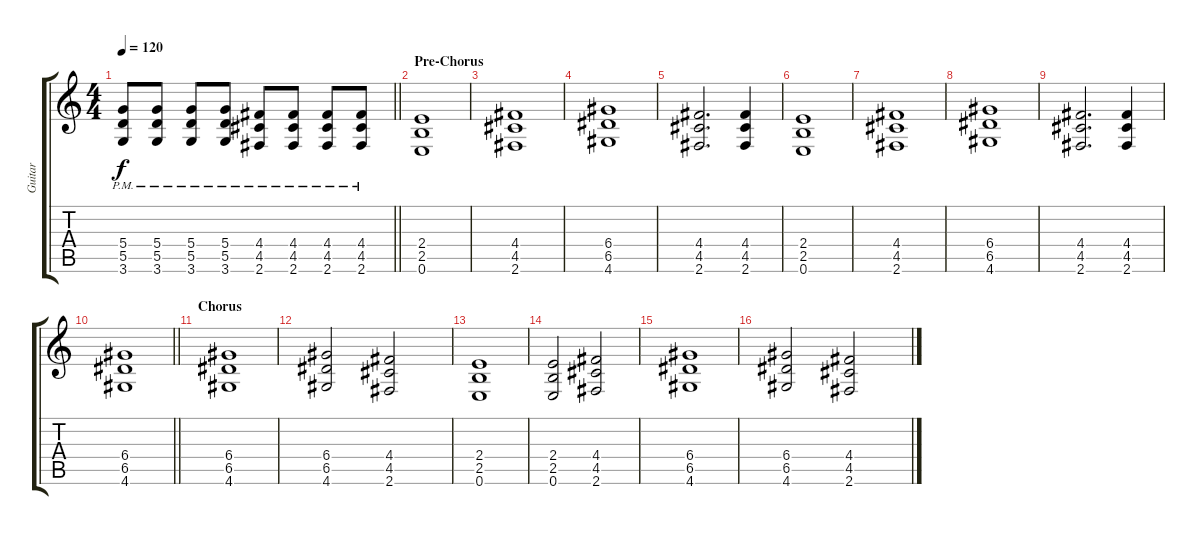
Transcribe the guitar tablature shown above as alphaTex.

\track ("Guitar" "Guitar") {instrument distortionguitar}
\staff {score tabs}
\tuning (E4 B3 G3 D3 A2 E2) {hide}
\ts (4 4)
\tempo 120
\clef g2
\barLineRight lightlight
\ks c
(5.4{pm} 5.5{pm} 3.6{pm}).8{dy f} (5.4{pm} 5.5{pm} 3.6{pm}).8 (5.4{pm} 5.5{pm} 3.6{pm}).8 (5.4{pm} 5.5{pm} 3.6{pm}).8 (4.4{pm} 4.5{pm} 2.6{pm}).8 (4.4{pm} 4.5{pm} 2.6{pm}).8 (4.4{pm} 4.5{pm} 2.6{pm}).8 (4.4{pm} 4.5{pm} 2.6{pm}).8 |
\section ("" "Pre-Chorus")
(2.4 2.5 0.6).1 |
(4.4 4.5 2.6).1 |
(6.4 6.5 4.6).1 |
(4.4 4.5 2.6).2{d} (4.4 4.5 2.6).4 |
(2.4 2.5 0.6).1 |
(4.4 4.5 2.6).1 |
(6.4 6.5 4.6).1 |
(4.4 4.5 2.6).2{d} (4.4 4.5 2.6).4 |
\barLineRight lightlight
(6.4 6.5 4.6).1 |
\section ("" "Chorus")
(6.4 6.5 4.6).1 |
(6.4 6.5 4.6).2 (4.4 4.5 2.6).2 |
(2.4 2.5 0.6).1 |
(2.4 2.5 0.6).2 (4.4 4.5 2.6).2 |
(6.4 6.5 4.6).1 |
(6.4 6.5 4.6).2 (4.4 4.5 2.6).2
